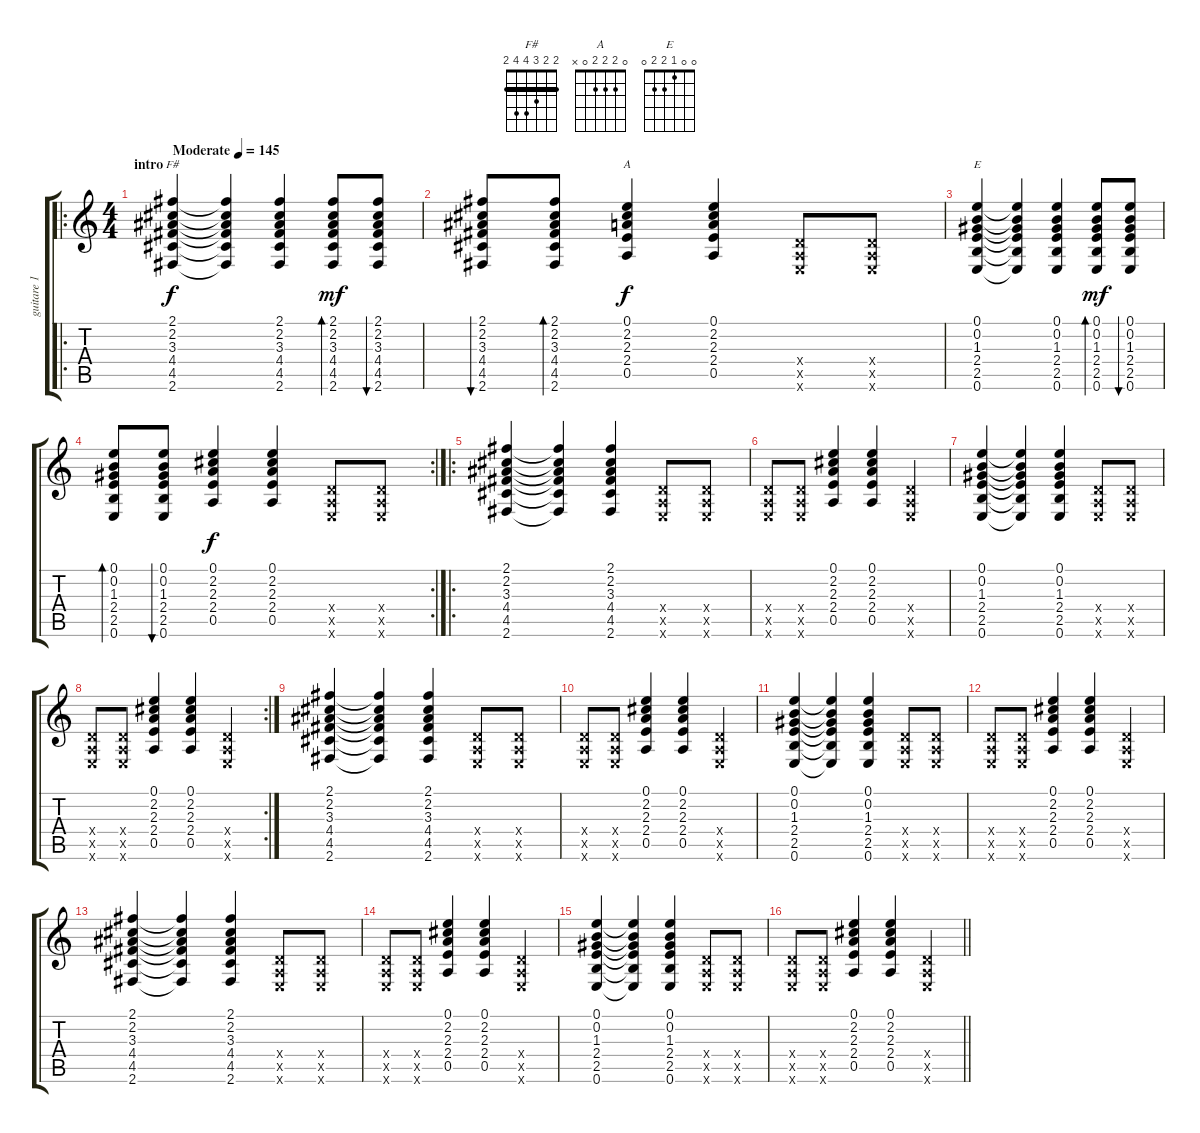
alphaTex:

\track ("guitare 1" "guitare 1") {instrument acousticguitarsteel}
\staff {score tabs}
\tuning (E4 B3 G3 D3 A2 E2) {hide}
\chord ("F#" 2 2 3 4 4 2) {barre 2}
\chord ("A" 0 2 2 2 0 x)
\chord ("E" 0 0 1 2 2 0)
\ro
\ts (4 4)
\section ("" "intro")
\tempo (145 "Moderate")
\clef g2
\ks c
(2.1 2.2 3.3 4.4 4.5 2.6).4{ch "F#" dy f instrument acousticguitarsteel} (2.1{t} 2.2{t} 3.3{t} 4.4{t} 4.5{t} 2.6{t}).4 (2.1 2.2 3.3 4.4 4.5 2.6).4 (2.1 2.2 3.3 4.4 4.5 2.6).8{bd 60 dy mf} (2.1 2.2 3.3 4.4 4.5 2.6).8{bu 60} |
(2.1 2.2 3.3 4.4 4.5 2.6).8{bu 60} (2.1 2.2 3.3 4.4 4.5 2.6).8{bd 60} (0.1 2.2 2.3 2.4 0.5).4{ch "A" dy f} (0.1 2.2 2.3 2.4 0.5).4 (0.4{x} 0.5{x} 0.6{x}).8 (0.4{x} 0.5{x} 0.6{x}).8 |
(0.1 0.2 1.3 2.4 2.5 0.6).4{ch "E"} (0.1{t} 0.2{t} 1.3{t} 2.4{t} 2.5{t} 0.6{t}).4 (0.1 0.2 1.3 2.4 2.5 0.6).4 (0.1 0.2 1.3 2.4 2.5 0.6).8{bd 60 dy mf} (0.1 0.2 1.3 2.4 2.5 0.6).8{bu 60} |
\rc 2
(0.1 0.2 1.3 2.4 2.5 0.6).8{bd 60} (0.1 0.2 1.3 2.4 2.5 0.6).8{bu 60} (0.1 2.2 2.3 2.4 0.5).4{dy f} (0.1 2.2 2.3 2.4 0.5).4 (0.4{x} 0.5{x} 0.6{x}).8 (0.4{x} 0.5{x} 0.6{x}).8 |
\ro
(2.1 2.2 3.3 4.4 4.5 2.6).4 (2.1{t} 2.2{t} 3.3{t} 4.4{t} 4.5{t} 2.6{t}).4 (2.1 2.2 3.3 4.4 4.5 2.6).4 (0.4{x} 0.5{x} 0.6{x}).8 (0.4{x} 0.5{x} 0.6{x}).8 |
(0.4{x} 0.5{x} 0.6{x}).8 (0.4{x} 0.5{x} 0.6{x}).8 (0.1 2.2 2.3 2.4 0.5).4 (0.1 2.2 2.3 2.4 0.5).4 (0.4{x} 0.5{x} 0.6{x}).4 |
(0.1 0.2 1.3 2.4 2.5 0.6).4 (0.1{t} 0.2{t} 1.3{t} 2.4{t} 2.5{t} 0.6{t}).4 (0.1 0.2 1.3 2.4 2.5 0.6).4 (0.4{x} 0.5{x} 0.6{x}).8 (0.4{x} 0.5{x} 0.6{x}).8 |
\rc 2
(0.4{x} 0.5{x} 0.6{x}).8 (0.4{x} 0.5{x} 0.6{x}).8 (0.1 2.2 2.3 2.4 0.5).4 (0.1 2.2 2.3 2.4 0.5).4 (0.4{x} 0.5{x} 0.6{x}).4 |
(2.1 2.2 3.3 4.4 4.5 2.6).4 (2.1{t} 2.2{t} 3.3{t} 4.4{t} 4.5{t} 2.6{t}).4 (2.1 2.2 3.3 4.4 4.5 2.6).4 (0.4{x} 0.5{x} 0.6{x}).8 (0.4{x} 0.5{x} 0.6{x}).8 |
(0.4{x} 0.5{x} 0.6{x}).8 (0.4{x} 0.5{x} 0.6{x}).8 (0.1 2.2 2.3 2.4 0.5).4 (0.1 2.2 2.3 2.4 0.5).4 (0.4{x} 0.5{x} 0.6{x}).4 |
(0.1 0.2 1.3 2.4 2.5 0.6).4 (0.1{t} 0.2{t} 1.3{t} 2.4{t} 2.5{t} 0.6{t}).4 (0.1 0.2 1.3 2.4 2.5 0.6).4 (0.4{x} 0.5{x} 0.6{x}).8 (0.4{x} 0.5{x} 0.6{x}).8 |
(0.4{x} 0.5{x} 0.6{x}).8 (0.4{x} 0.5{x} 0.6{x}).8 (0.1 2.2 2.3 2.4 0.5).4 (0.1 2.2 2.3 2.4 0.5).4 (0.4{x} 0.5{x} 0.6{x}).4 |
(2.1 2.2 3.3 4.4 4.5 2.6).4 (2.1{t} 2.2{t} 3.3{t} 4.4{t} 4.5{t} 2.6{t}).4 (2.1 2.2 3.3 4.4 4.5 2.6).4 (0.4{x} 0.5{x} 0.6{x}).8 (0.4{x} 0.5{x} 0.6{x}).8 |
(0.4{x} 0.5{x} 0.6{x}).8 (0.4{x} 0.5{x} 0.6{x}).8 (0.1 2.2 2.3 2.4 0.5).4 (0.1 2.2 2.3 2.4 0.5).4 (0.4{x} 0.5{x} 0.6{x}).4 |
(0.1 0.2 1.3 2.4 2.5 0.6).4 (0.1{t} 0.2{t} 1.3{t} 2.4{t} 2.5{t} 0.6{t}).4 (0.1 0.2 1.3 2.4 2.5 0.6).4 (0.4{x} 0.5{x} 0.6{x}).8 (0.4{x} 0.5{x} 0.6{x}).8 |
\barLineRight lightlight
(0.4{x} 0.5{x} 0.6{x}).8 (0.4{x} 0.5{x} 0.6{x}).8 (0.1 2.2 2.3 2.4 0.5).4 (0.1 2.2 2.3 2.4 0.5).4 (0.4{x} 0.5{x} 0.6{x}).4
